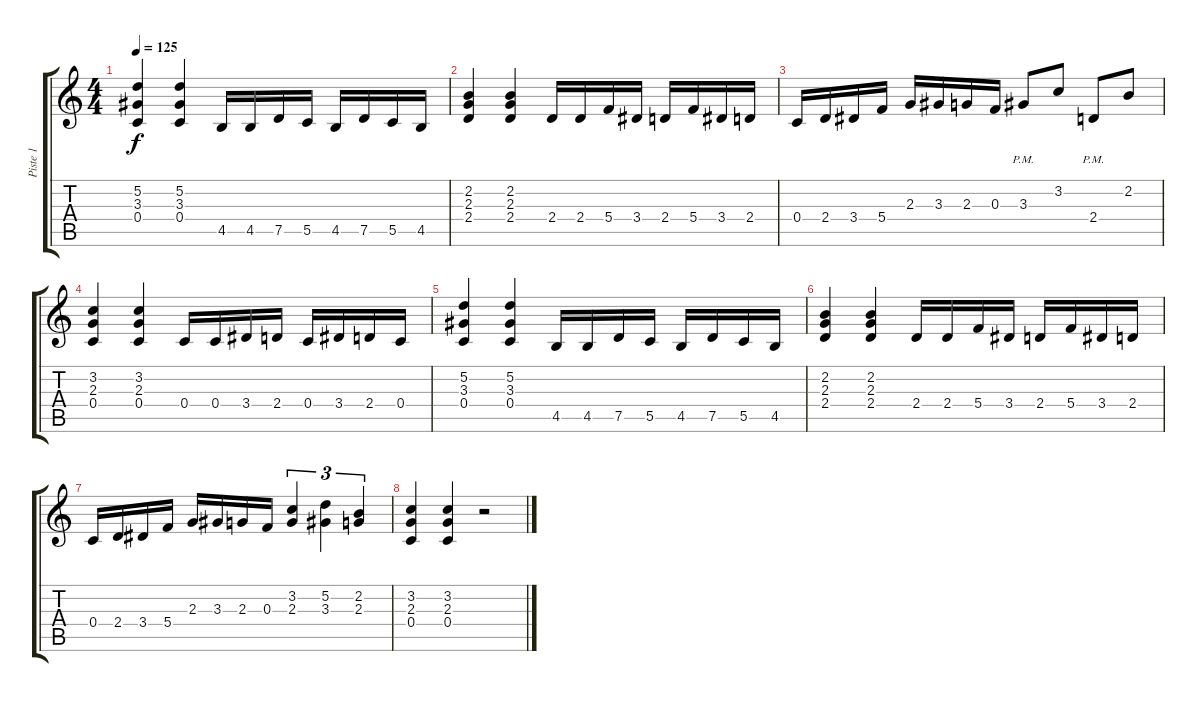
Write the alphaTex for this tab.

\track ("Piste 1" "Piste 1") {instrument distortionguitar}
\staff {score tabs}
\tuning (D4 A3 F3 C3 G2 D2) {hide}
\ts (4 4)
\tempo 125
\clef g2
\ks c
(5.2 3.3 0.4).4{dy f} (5.2 3.3 0.4).4 4.5.16 4.5.16 7.5.16 5.5.16 4.5.16 7.5.16 5.5.16 4.5.16 |
(2.2 2.3 2.4).4 (2.2 2.3 2.4).4 2.4.16 2.4.16 5.4.16 3.4.16 2.4.16 5.4.16 3.4.16 2.4.16 |
0.4.16 2.4.16 3.4.16 5.4.16 2.3.16 3.3.16 2.3.16 0.3.16 3.3{pm}.8 3.2.8 2.4{pm}.8 2.2.8 |
(3.2 2.3 0.4).4 (3.2 2.3 0.4).4 0.4.16 0.4.16 3.4.16 2.4.16 0.4.16 3.4.16 2.4.16 0.4.16 |
(5.2 3.3 0.4).4 (5.2 3.3 0.4).4 4.5.16 4.5.16 7.5.16 5.5.16 4.5.16 7.5.16 5.5.16 4.5.16 |
(2.2 2.3 2.4).4 (2.2 2.3 2.4).4 2.4.16 2.4.16 5.4.16 3.4.16 2.4.16 5.4.16 3.4.16 2.4.16 |
0.4.16 2.4.16 3.4.16 5.4.16 2.3.16 3.3.16 2.3.16 0.3.16 (3.2 2.3).4{tu (3 2)} (5.2 3.3).4{tu (3 2)} (2.2 2.3).4{tu (3 2)} |
(3.2 2.3 0.4).4 (3.2 2.3 0.4).4 r.2
